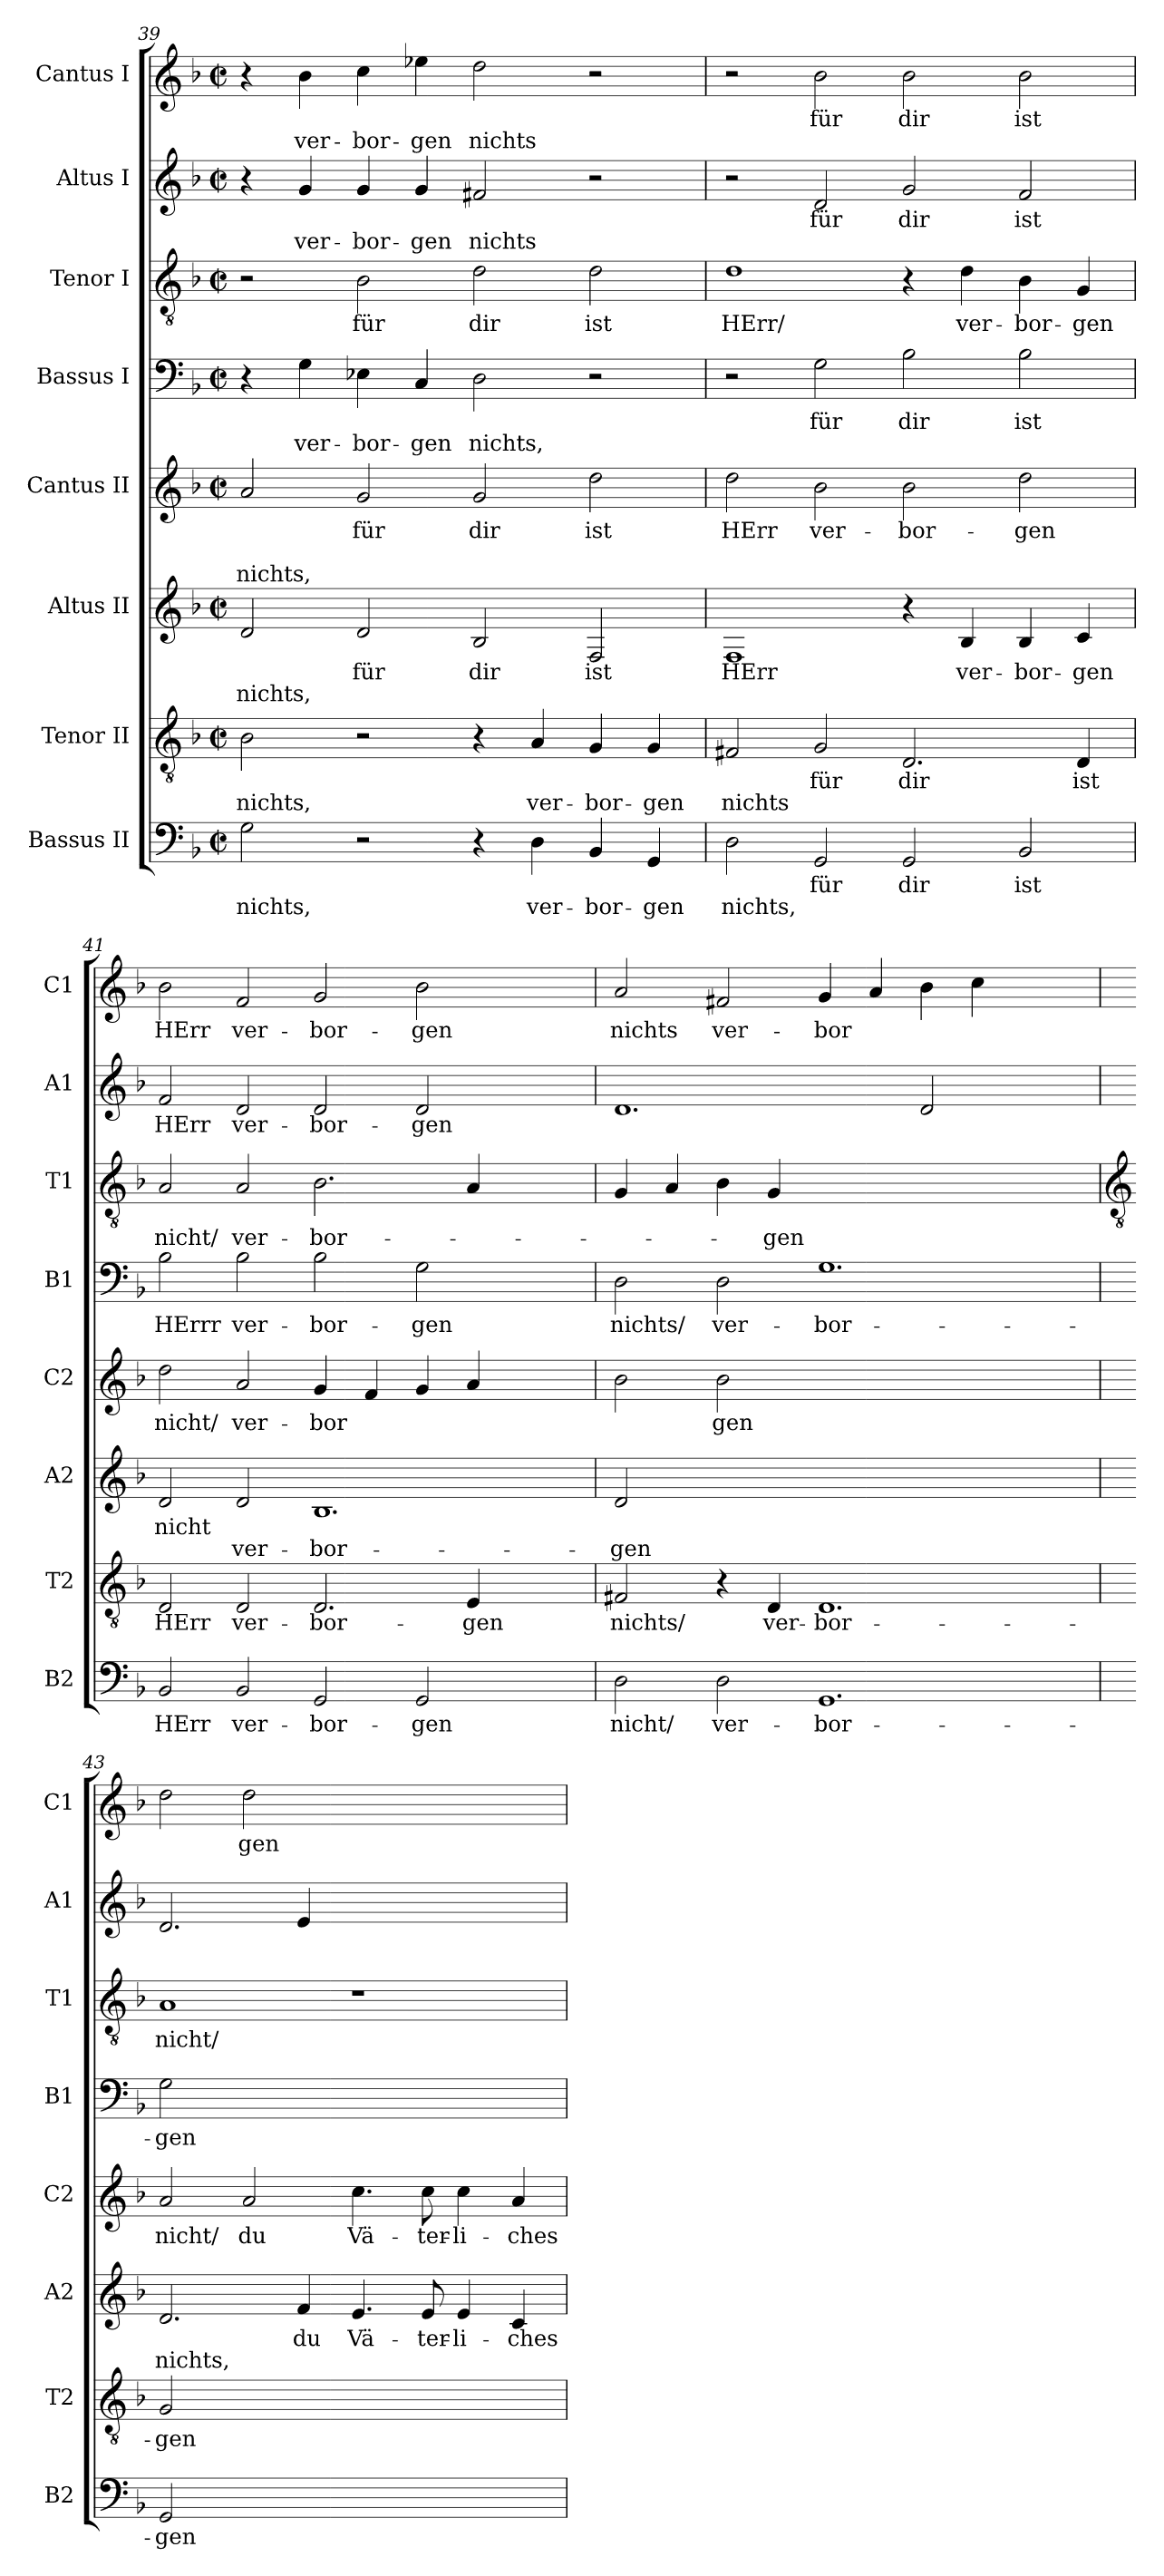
**kern	**text	**text	**kern	**text	**text	**kern	**text	**text	**kern	**text	**text	**text	**kern	**text	**text	**kern	**text	**kern	**text	**text	**kern	**text	**text
*part8	*part8	*part8	*part7	*part7	*part7	*part6	*part6	*part6	*part5	*part5	*part5	*part5	*part4	*part4	*part4	*part3	*part3	*part2	*part2	*part2	*part1	*part1	*part1
*staff8	*staff8	*staff8	*staff7	*staff7	*staff7	*staff6	*staff6	*staff6	*staff5	*staff5	*staff5	*staff5	*staff4	*staff4	*staff4	*staff3	*staff3	*staff2	*staff2	*staff2	*staff1	*staff1	*staff1
*I"Bassus II	*	*	*I"Tenor II	*	*	*I"Altus II	*	*	*I"Cantus II	*	*	*	*I"Bassus I	*	*	*I"Tenor I	*	*I"Altus I	*	*	*I"Cantus I	*	*
*I'B2	*	*	*I'T2	*	*	*I'A2	*	*	*I'C2	*	*	*	*I'B1	*	*	*I'T1	*	*I'A1	*	*	*I'C1	*	*
!!LO:LB:g=z
*clefF4	*	*	*clefGv2	*	*	*clefG2	*	*	*clefG2	*	*	*	*clefF4	*	*	*clefGv2	*	*clefG2	*	*	*clefG2	*	*
*k[b-]	*	*	*k[b-]	*	*	*k[b-]	*	*	*k[b-]	*	*	*	*k[b-]	*	*	*k[b-]	*	*k[b-]	*	*	*k[b-]	*	*
*F:	*	*	*F:	*	*	*F:	*	*	*F:	*	*	*	*F:	*	*	*F:	*	*F:	*	*	*F:	*	*
*M4/2	*	*	*M4/2	*	*	*M4/2	*	*	*M4/2	*	*	*	*M4/2	*	*	*M4/2	*	*M4/2	*	*	*M4/2	*	*
*met(c|)	*	*	*met(c|)	*	*	*met(c|)	*	*	*met(c|)	*	*	*	*met(c|)	*	*	*met(c|)	*	*met(c|)	*	*	*met(c|)	*	*
=39	=39	=39	=39	=39	=39	=39	=39	=39	=39	=39	=39	=39	=39	=39	=39	=39	=39	=39	=39	=39	=39	=39	=39
!	!	!LO:LY:b	!	!	!LO:LY:b	!	!	!LO:LY:b	!	!	!	!LO:LY:b	!	!	!	!	!	!	!	!	!	!	!
2G	.	nichts,	2B-	.	nichts,	2d	.	nichts,	2a	.	.	nichts,	4r	.	.	2r	.	4r	.	.	4r	.	.
!	!	!	!	!	!	!	!	!	!	!	!	!	!	!	!LO:LY:b	!	!	!	!	!LO:LY:b	!	!	!LO:LY:b
.	.	.	.	.	.	.	.	.	.	.	.	.	4G	.	ver-	.	.	4g	.	ver-	4b-	.	ver-
!	!	!	!	!	!	!	!LO:LY:b	!	!	!LO:LY:b	!	!	!	!	!LO:LY:b	!	!LO:LY:b	!	!	!LO:LY:b	!	!	!LO:LY:b
2r	.	.	2r	.	.	2d	für	.	2g	für	.	.	4E-X	.	-bor-	2B-	für	4g	.	-bor-	4cc	.	-bor-
!	!	!	!	!	!	!	!	!	!	!	!	!	!	!	!LO:LY:b	!	!	!	!	!LO:LY:b	!	!	!LO:LY:b
.	.	.	.	.	.	.	.	.	.	.	.	.	4C	.	-gen	.	.	4g	.	-gen	4ee-X	.	-gen
!	!	!	!	!	!	!	!LO:LY:b	!	!	!LO:LY:b	!	!	!	!	!LO:LY:b	!	!LO:LY:b	!	!	!LO:LY:b	!	!	!LO:LY:b
4r	.	.	4r	.	.	2B-	dir	.	2g	dir	.	.	2D	.	nichts,	2d	dir	2f#X	.	nichts	2dd	.	nichts
!	!	!LO:LY:b	!	!	!LO:LY:b	!	!	!	!	!	!	!	!	!	!	!	!	!	!	!	!	!	!
4D	.	ver-	4A	.	ver-	.	.	.	.	.	.	.	.	.	.	.	.	.	.	.	.	.	.
!	!	!LO:LY:b	!	!	!LO:LY:b	!	!LO:LY:b	!	!	!LO:LY:b	!	!	!	!	!	!	!LO:LY:b	!	!	!	!	!	!
4BB-	.	-bor-	4G	.	-bor-	2F	ist	.	2dd	ist	.	.	2r	.	.	2d	ist	2r	.	.	2r	.	.
!	!	!LO:LY:b	!	!	!LO:LY:b	!	!	!	!	!	!	!	!	!	!	!	!	!	!	!	!	!	!
4GG	.	-gen	4G	.	-gen	.	.	.	.	.	.	.	.	.	.	.	.	.	.	.	.	.	.
=40	=40	=40	=40	=40	=40	=40	=40	=40	=40	=40	=40	=40	=40	=40	=40	=40	=40	=40	=40	=40	=40	=40	=40
!	!	!LO:LY:b	!	!	!LO:LY:b	!	!LO:LY:b	!	!	!LO:LY:b	!	!	!	!	!	!	!LO:LY:b	!	!	!	!	!	!
2D	.	nichts,	2F#X	.	nichts	1F	HErr	.	2dd	HErr	.	.	2r	.	.	1d	HErr/	2r	.	.	2r	.	.
!	!LO:LY:b	!	!	!LO:LY:b	!	!	!	!	!	!LO:LY:b	!	!	!	!LO:LY:b	!	!	!	!	!LO:LY:b	!	!	!LO:LY:b	!
2GG	für	.	2G	für	.	.	.	.	2b-	ver-	.	.	2G	für	.	.	.	2d	für	.	2b-	für	.
!	!LO:LY:b	!	!	!LO:LY:b	!	!	!	!	!	!LO:LY:b	!	!	!	!LO:LY:b	!	!	!	!	!LO:LY:b	!	!	!LO:LY:b	!
2GG	dir	.	2.D	dir	.	4r	.	.	2b-	-bor-	.	.	2B-	dir	.	4r	.	2g	dir	.	2b-	dir	.
!	!	!	!	!	!	!	!LO:LY:b	!	!	!	!	!	!	!	!	!	!LO:LY:b	!	!	!	!	!	!
.	.	.	.	.	.	4B-	ver-	.	.	.	.	.	.	.	.	4d	ver-	.	.	.	.	.	.
!	!LO:LY:b	!	!	!	!	!	!LO:LY:b	!	!	!LO:LY:b	!	!	!	!LO:LY:b	!	!	!LO:LY:b	!	!LO:LY:b	!	!	!LO:LY:b	!
2BB-	ist	.	.	.	.	4B-	-bor-	.	2dd	-gen	.	.	2B-	ist	.	4B-	-bor-	2f	ist	.	2b-	ist	.
!	!	!	!	!LO:LY:b	!	!	!LO:LY:b	!	!	!	!	!	!	!	!	!	!LO:LY:b	!	!	!	!	!	!
.	.	.	4D	ist	.	4c	-gen	.	.	.	.	.	.	.	.	4G	-gen	.	.	.	.	.	.
=41	=41	=41	=41	=41	=41	=41	=41	=41	=41	=41	=41	=41	=41	=41	=41	=41	=41	=41	=41	=41	=41	=41	=41
!	!LO:LY:b	!	!	!LO:LY:b	!	!	!LO:LY:b	!	!	!LO:LY:b	!	!	!	!LO:LY:b	!	!	!LO:LY:b	!	!LO:LY:b	!	!	!LO:LY:b	!
2BB-	HErr	.	2D	HErr	.	2d	nicht	.	2dd	nicht/	.	.	2B-	HErrr	.	2A	nicht/	2f	HErr	.	2b-	HErr	.
!	!LO:LY:b	!	!	!LO:LY:b	!	!	!	!LO:LY:b	!	!LO:LY:b	!	!	!	!LO:LY:b	!	!	!LO:LY:b	!	!LO:LY:b	!	!	!LO:LY:b	!
2BB-	ver-	.	2D	ver-	.	2d	.	ver-	2a	ver-	.	.	2B-	ver-	.	2A	ver-	2d	ver-	.	2f	ver-	.
!	!LO:LY:b	!	!	!LO:LY:b	!	!	!	!LO:LY:b	!	!LO:LY:b	!	!	!	!LO:LY:b	!	!	!LO:LY:b	!	!LO:LY:b	!	!	!LO:LY:b	!
2GG	-bor-	.	2.D	-bor-	.	1.B-	.	-bor-	4g	-bor	.	.	2B-	-bor-	.	2.B-	-bor-	2d	-bor-	.	2g	-bor-	.
.	.	.	.	.	.	.	.	.	4f	.	.	.	.	.	.	.	.	.	.	.	.	.	.
!	!LO:LY:b	!	!	!	!	!	!	!	!	!	!	!	!	!LO:LY:b	!	!	!	!	!LO:LY:b	!	!	!LO:LY:b	!
2GG	-gen	.	.	.	.	.	.	.	4g	.	.	.	2G	-gen	.	.	.	2d	-gen	.	2b-	-gen	.
!	!	!	!	!LO:LY:b	!	!	!	!	!	!	!	!	!	!	!	!	!	!	!	!	!	!	!
.	.	.	4E	-gen	.	.	.	.	4a	.	.	.	.	.	.	4A	.	.	.	.	.	.	.
2ryy	.	.	2ryy	.	.	.	.	.	2ryy	.	.	.	2ryy	.	.	2ryy	.	2ryy	.	.	2ryy	.	.
=42	=42	=42	=42	=42	=42	=42	=42	=42	=42	=42	=42	=42	=42	=42	=42	=42	=42	=42	=42	=42	=42	=42	=42
!	!LO:LY:b	!	!	!LO:LY:b	!	!	!	!LO:LY:b	!	!	!	!	!	!LO:LY:b	!	!	!	!	!	!	!	!LO:LY:b	!
2D	nicht/	.	2F#X	nichts/	.	2d	.	-gen	2b-	.	.	.	2D	nichts/	.	4G	.	1.d	.	.	2a	nichts	.
.	.	.	.	.	.	.	.	.	.	.	.	.	.	.	.	4A	.	.	.	.	.	.	.
!	!LO:LY:b	!	!	!	!	!	!	!	!	!LO:LY:b	!	!	!	!LO:LY:b	!	!	!	!	!	!	!	!LO:LY:b	!
2D	ver-	.	4r	.	.	0ryy	.	.	2b-	gen	.	.	2D	ver-	.	4B-	.	.	.	.	2f#X	ver-	.
!	!	!	!	!LO:LY:b	!	!	!	!	!	!	!	!	!	!	!	!	!LO:LY:b	!	!	!	!	!	!
.	.	.	4D	ver-	.	.	.	.	.	.	.	.	.	.	.	4G	-gen	.	.	.	.	.	.
!	!LO:LY:b	!	!	!LO:LY:b	!	!	!	!	!	!	!	!	!	!LO:LY:b	!	!	!	!	!	!	!	!LO:LY:b	!
1.GG	-bor-	.	1.D	-bor-	.	.	.	.	1.ryy	.	.	.	1.G	-bor-	.	1.ryy	.	.	.	.	4g	-bor	.
.	.	.	.	.	.	.	.	.	.	.	.	.	.	.	.	.	.	.	.	.	4a	.	.
.	.	.	.	.	.	.	.	.	.	.	.	.	.	.	.	.	.	2d	.	.	4b-	.	.
.	.	.	.	.	.	.	.	.	.	.	.	.	.	.	.	.	.	.	.	.	4cc	.	.
.	.	.	.	.	.	.	.	.	.	.	.	.	.	.	.	.	.	2ryy	.	.	2ryy	.	.
!!LO:LB:g=z
=43	=43	=43	=43	=43	=43	=43	=43	=43	=43	=43	=43	=43	=43	=43	=43	=43	=43	=43	=43	=43	=43	=43	=43
*	*	*	*	*	*	*	*	*	*	*	*	*	*	*	*	*clefGv2	*	*	*	*	*	*	*
!	!LO:LY:b	!	!	!LO:LY:b	!	!	!	!LO:LY:b	!	!LO:LY:b	!	!	!	!LO:LY:b	!	!	!LO:LY:b	!	!	!	!	!	!
2GG	-gen	.	2G	-gen	.	2.d	.	nichts,	2a	nicht/	.	.	2G	-gen	.	1A	nicht/	2.d	.	.	2dd	.	.
!	!	!	!	!	!	!	!	!	!	!LO:LY:b	!	!	!	!	!	!	!	!	!	!	!	!LO:LY:b	!
1.ryy	.	.	1.ryy	.	.	.	.	.	2a	du	.	.	1.ryy	.	.	.	.	.	.	.	2dd	gen	.
!	!	!	!	!	!	!	!LO:LY:b	!	!	!	!	!	!	!	!	!	!	!	!	!	!	!	!
.	.	.	.	.	.	4f	du	.	.	.	.	.	.	.	.	.	.	4e	.	.	.	.	.
!	!	!	!	!	!	!	!LO:LY:b	!	!	!LO:LY:b	!	!	!	!	!	!	!	!	!	!	!	!	!
.	.	.	.	.	.	4.e	Vä-	.	4.cc	Vä-	.	.	.	.	.	1r	.	1ryy	.	.	1ryy	.	.
!	!	!	!	!	!	!	!LO:LY:b	!	!	!LO:LY:b	!	!	!	!	!	!	!	!	!	!	!	!	!
.	.	.	.	.	.	8e	-ter-	.	8cc	-ter-	.	.	.	.	.	.	.	.	.	.	.	.	.
!	!	!	!	!	!	!	!LO:LY:b	!	!	!LO:LY:b	!	!	!	!	!	!	!	!	!	!	!	!	!
.	.	.	.	.	.	4e	-li-	.	4cc	-li-	.	.	.	.	.	.	.	.	.	.	.	.	.
!	!	!	!	!	!	!	!LO:LY:b	!	!	!LO:LY:b	!	!	!	!	!	!	!	!	!	!	!	!	!
.	.	.	.	.	.	4c	-ches	.	4a	-ches	.	.	.	.	.	.	.	.	.	.	.	.	.
=	=	=	=	=	=	=	=	=	=	=	=	=	=	=	=	=	=	=	=	=	=	=	=
*-	*-	*-	*-	*-	*-	*-	*-	*-	*-	*-	*-	*-	*-	*-	*-	*-	*-	*-	*-	*-	*-	*-	*-
